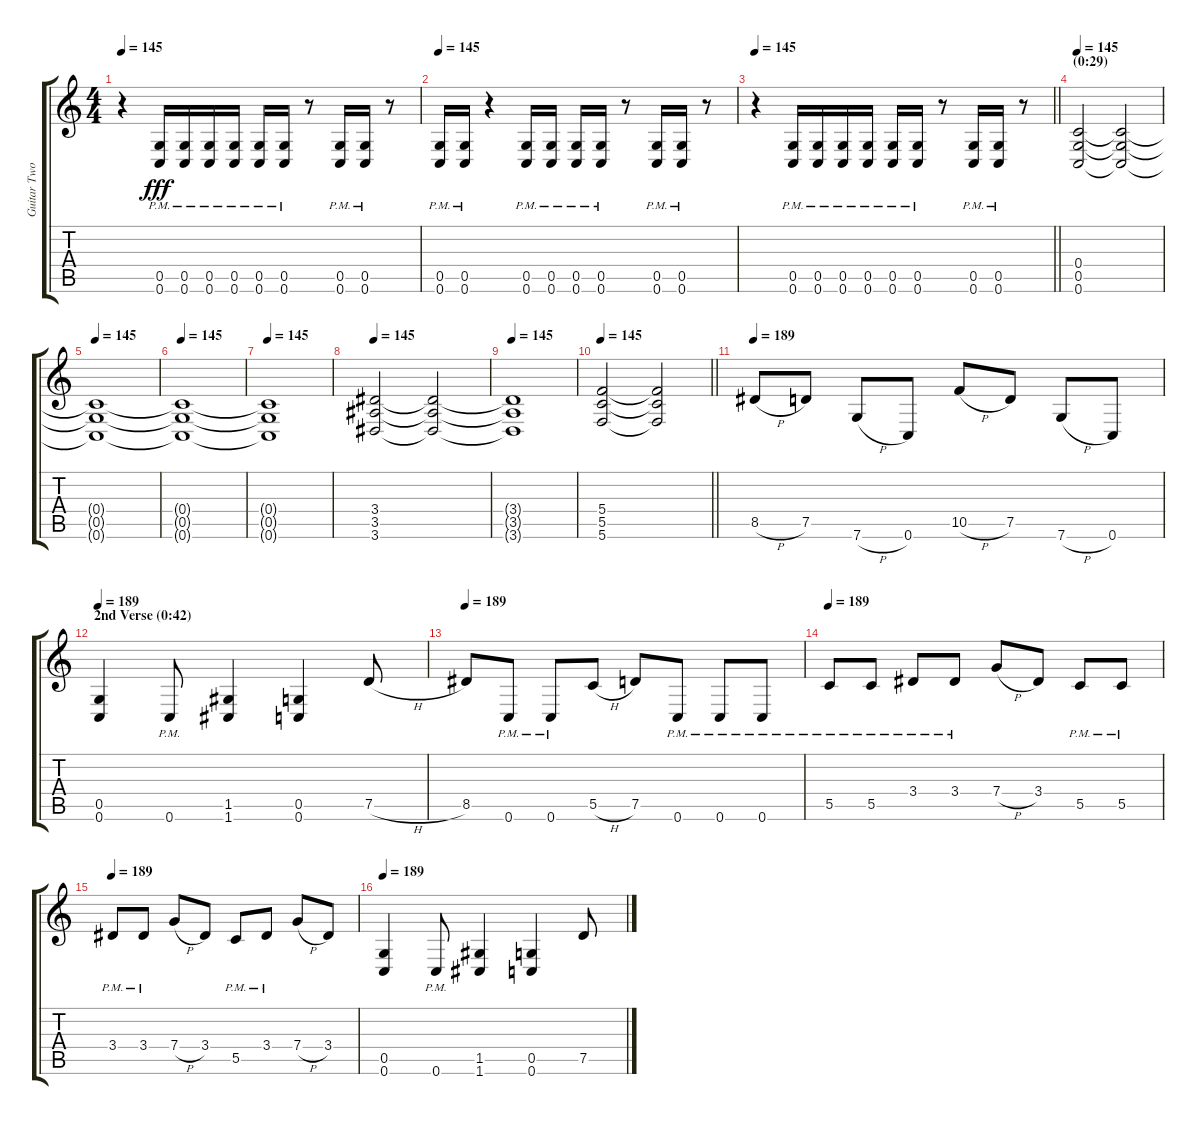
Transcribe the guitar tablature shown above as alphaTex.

\track ("Guitar Two" "Guitar Two") {instrument overdrivenguitar}
\staff {score tabs}
\tuning (D4 A3 F3 C3 G2 C2) {hide}
\ts (4 4)
\tempo 145
\clef g2
\ks c
r.4{dy fff} (0.5{pm} 0.6{pm}).16 (0.5{pm} 0.6{pm}).16 (0.5{pm} 0.6{pm}).16 (0.5{pm} 0.6{pm}).16 (0.5{pm} 0.6{pm}).16 (0.5{pm} 0.6{pm}).16 r.8 (0.5{pm} 0.6{pm}).16 (0.5{pm} 0.6{pm}).16 r.8 |
\tempo 145
(0.5{pm} 0.6{pm}).16 (0.5{pm} 0.6{pm}).16 r.4 (0.5{pm} 0.6{pm}).16 (0.5{pm} 0.6{pm}).16 (0.5{pm} 0.6{pm}).16 (0.5{pm} 0.6{pm}).16 r.8 (0.5{pm} 0.6{pm}).16 (0.5{pm} 0.6{pm}).16 r.8 |
\tempo 145
\barLineRight lightlight
r.4 (0.5{pm} 0.6{pm}).16 (0.5{pm} 0.6{pm}).16 (0.5{pm} 0.6{pm}).16 (0.5{pm} 0.6{pm}).16 (0.5{pm} 0.6{pm}).16 (0.5{pm} 0.6{pm}).16 r.8 (0.5{pm} 0.6{pm}).16 (0.5{pm} 0.6{pm}).16 r.8 |
\section ("" "(0:29)")
\tempo 145
(0.4 0.5 0.6).2{volume 16} (0.4{t} 0.5{t} 0.6{t}).2{volume 11} |
\tempo 145
(0.4{t} 0.5{t} 0.6{t}).1 |
\tempo 145
(0.4{t} 0.5{t} 0.6{t}).1 |
\tempo 145
(0.4{t} 0.5{t} 0.6{t}).1 |
\tempo 145
(3.4 3.5 3.6).2{volume 16} (3.4{t} 3.5{t} 3.6{t}).2{volume 13} |
\tempo 145
(3.4{t} 3.5{t} 3.6{t}).1 |
\tempo 145
\barLineRight lightlight
(5.4 5.5 5.6).2{volume 16} (5.4{t} 5.5{t} 5.6{t}).2{volume 15} |
\tempo 189
8.5{h}.8{volume 16} 7.5.8 7.6{h}.8 0.6.8 10.5{h}.8 7.5.8 7.6{h}.8 0.6.8 |
\section ("" "2nd Verse (0:42)")
\tempo 189
(0.5 0.6).4 0.6{pm}.8 (1.5 1.6).4 (0.5 0.6).4 7.5{h}.8 |
\tempo 189
8.5.8 0.6{pm}.8 0.6{pm}.8 5.5{h}.8 7.5.8 0.6{pm}.8 0.6{pm}.8 0.6{pm}.8 |
\tempo 189
5.5{pm}.8 5.5{pm}.8 3.4{pm}.8 3.4{pm}.8 7.4{h}.8 3.4.8 5.5{pm}.8 5.5{pm}.8 |
\tempo 189
3.4{pm}.8 3.4{pm}.8 7.4{h}.8 3.4.8 5.5{pm}.8 3.4{pm}.8 7.4{h}.8 3.4.8 |
\tempo 189
(0.5 0.6).4 0.6{pm}.8 (1.5 1.6).4 (0.5 0.6).4 7.5{h}.8
